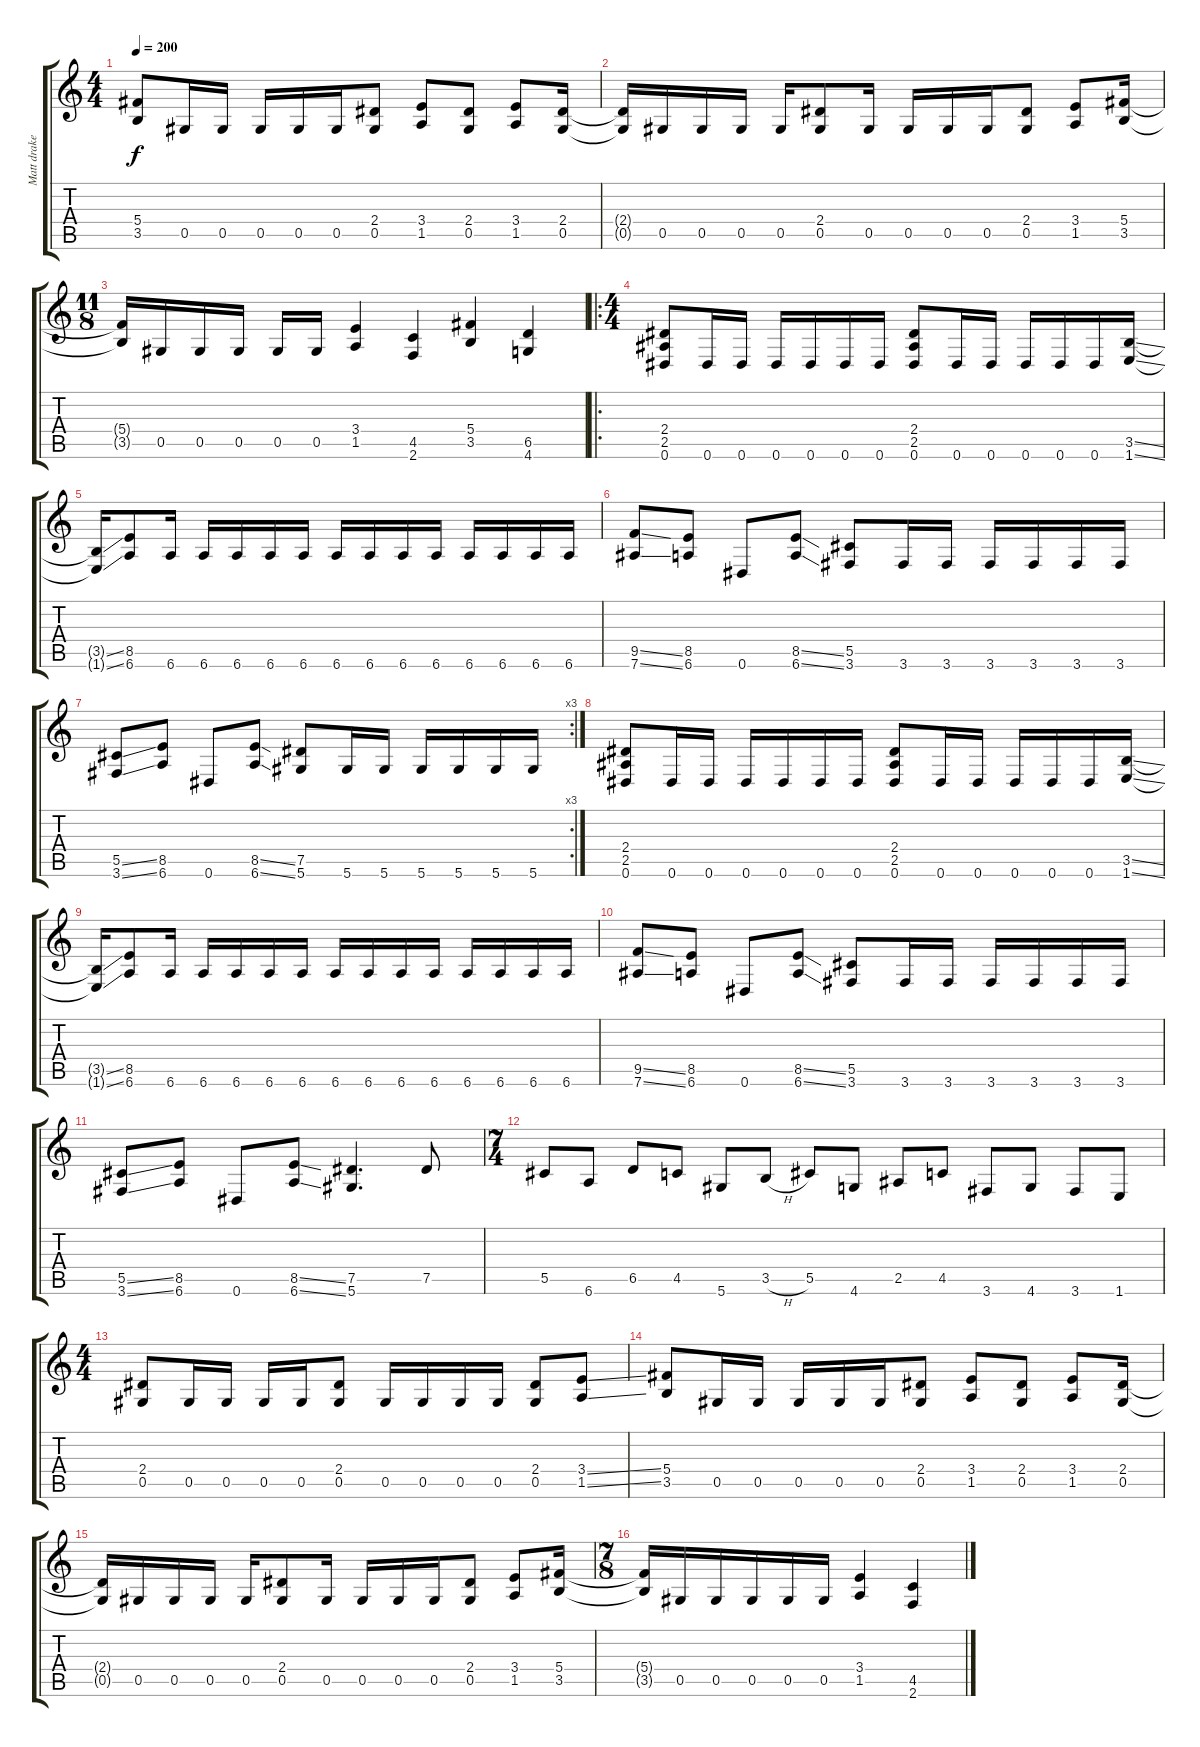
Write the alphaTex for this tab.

\track ("Matt drake" "Matt drake") {instrument distortionguitar}
\staff {score tabs}
\tuning (Eb4 Bb3 Gb3 Db3 Ab2 Eb2) {hide}
\ts (4 4)
\tempo 200
\clef g2
\ks c
(5.4 3.5).8{dy f} 0.5.16 0.5.16 0.5.16 0.5.16 0.5.16 (2.4 0.5).8 (3.4 1.5).8 (2.4 0.5).8 (3.4 1.5).8 (2.4 0.5).16 |
(2.4{t} 0.5{t}).16 0.5.16 0.5.16 0.5.16 0.5.16 (2.4 0.5).8 0.5.16 0.5.16 0.5.16 0.5.16 (2.4 0.5).8 (3.4 1.5).8 (5.4 3.5).16 |
\ts (11 8)
(5.4{t} 3.5{t}).16 0.5.16 0.5.16 0.5.16 0.5.16 0.5.16 (3.4 1.5).4 (4.5 2.6).4 (5.4 3.5).4 (6.5 4.6).4 |
\ro
\ts (4 4)
(2.4 2.5 0.6).8 0.6.16 0.6.16 0.6.16 0.6.16 0.6.16 0.6.16 (2.4 2.5 0.6).8 0.6.16 0.6.16 0.6.16 0.6.16 0.6.16 (3.5{ss} 1.6{ss}).16 |
(3.5{ss t} 1.6{ss t}).16 (8.5 6.6).8 6.6.16 6.6.16 6.6.16 6.6.16 6.6.16 6.6.16 6.6.16 6.6.16 6.6.16 6.6.16 6.6.16 6.6.16 6.6.16 |
(9.5{ss} 7.6{ss}).8 (8.5 6.6).8 0.6.8 (8.5{ss} 6.6{ss}).8 (5.5 3.6).8 3.6.16 3.6.16 3.6.16 3.6.16 3.6.16 3.6.16 |
\rc 3
(5.5{ss} 3.6{ss}).8 (8.5 6.6).8 0.6.8 (8.5{ss} 6.6{ss}).8 (7.5 5.6).8 5.6.16 5.6.16 5.6.16 5.6.16 5.6.16 5.6.16 |
(2.4 2.5 0.6).8 0.6.16 0.6.16 0.6.16 0.6.16 0.6.16 0.6.16 (2.4 2.5 0.6).8 0.6.16 0.6.16 0.6.16 0.6.16 0.6.16 (3.5{ss} 1.6{ss}).16 |
(3.5{ss t} 1.6{ss t}).16 (8.5 6.6).8 6.6.16 6.6.16 6.6.16 6.6.16 6.6.16 6.6.16 6.6.16 6.6.16 6.6.16 6.6.16 6.6.16 6.6.16 6.6.16 |
(9.5{ss} 7.6{ss}).8 (8.5 6.6).8 0.6.8 (8.5{ss} 6.6{ss}).8 (5.5 3.6).8 3.6.16 3.6.16 3.6.16 3.6.16 3.6.16 3.6.16 |
(5.5{ss} 3.6{ss}).8 (8.5 6.6).8 0.6.8 (8.5{ss} 6.6{ss}).8 (7.5 5.6).4{d} 7.5.8 |
\ts (7 4)
5.5.8 6.6.8 6.5.8 4.5.8 5.6.8 3.5{h}.8 5.5.8 4.6.8 2.5.8 4.5.8 3.6.8 4.6.8 3.6.8 1.6.8 |
\ts (4 4)
(2.4 0.5).8 0.5.16 0.5.16 0.5.16 0.5.16 (2.4 0.5).8 0.5.16 0.5.16 0.5.16 0.5.16 (2.4 0.5).8 (3.4{ss} 1.5{ss}).8 |
(5.4 3.5).8 0.5.16 0.5.16 0.5.16 0.5.16 0.5.16 (2.4 0.5).8 (3.4 1.5).8 (2.4 0.5).8 (3.4 1.5).8 (2.4 0.5).16 |
(2.4{t} 0.5{t}).16 0.5.16 0.5.16 0.5.16 0.5.16 (2.4 0.5).8 0.5.16 0.5.16 0.5.16 0.5.16 (2.4 0.5).8 (3.4 1.5).8 (5.4 3.5).16 |
\ts (7 8)
(5.4{t} 3.5{t}).16 0.5.16 0.5.16 0.5.16 0.5.16 0.5.16 (3.4 1.5).4 (4.5 2.6).4
